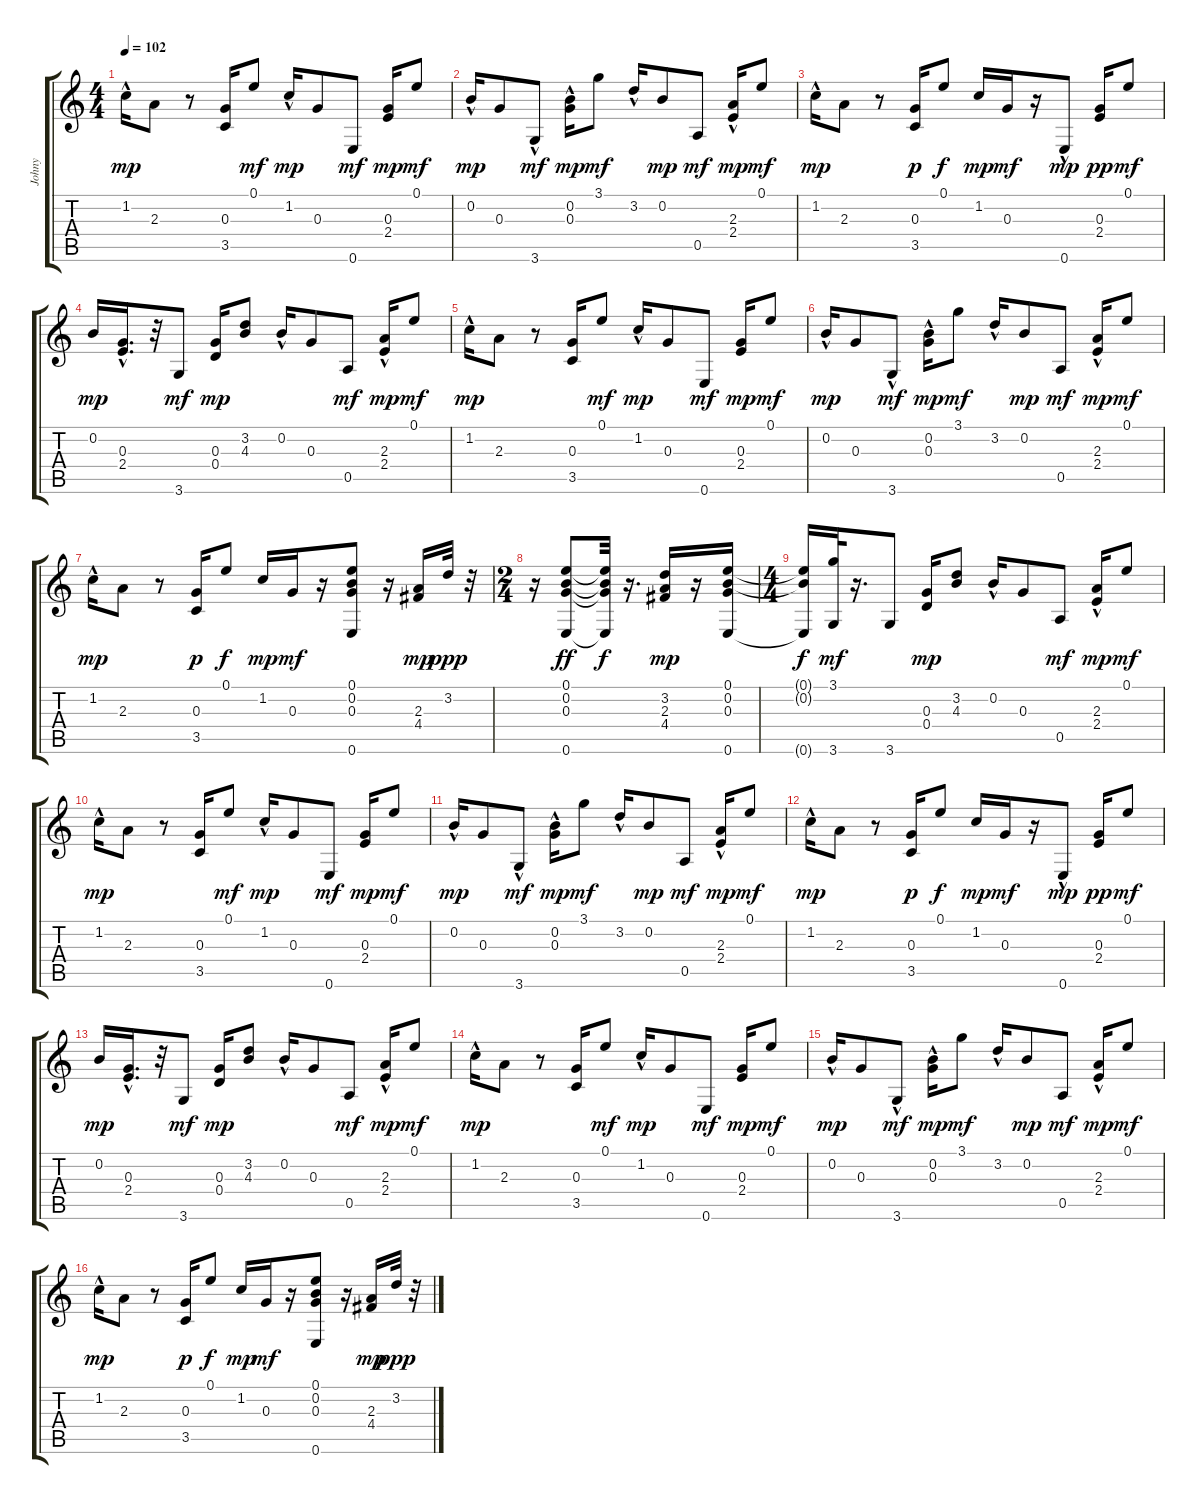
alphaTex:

\track ("Johny" "Johny") {instrument electricguitarclean}
\staff {score tabs}
\tuning (E4 B3 G3 D3 A2 E2) {hide}
\ts (4 4)
\tempo 102
\clef g2
\ks c
1.2{hac}.16{dy mp} 2.3.8 r.8 (0.3 3.5).16 0.1.8{dy mf} 1.2{hac}.16{dy mp} 0.3.8 0.6.8{dy mf} (0.3 2.4).16{dy mp} 0.1.8{dy mf} |
0.2{hac}.16{dy mp} 0.3.8 3.6{hac}.8{dy mf} (0.2{hac} 0.3).16{dy mp} 3.1.8{dy mf} 3.2{hac}.16 0.2.8{dy mp} 0.5.8{dy mf} (2.3 2.4{hac}).16{dy mp} 0.1.8{dy mf} |
1.2{hac}.16{dy mp} 2.3.8 r.8 (0.3 3.5).16{dy p} 0.1.8{dy f} 1.2.16{dy mp} 0.3.16{dy mf} r.16 0.6{hac}.8{dy mp} (0.3 2.4).16{dy pp} 0.1.8{dy mf} |
0.2.16{dy mp} (0.3{hac} 2.4{hac}).16{d} r.32 3.6.8{dy mf} (0.3 0.4).16{dy mp} (3.2 4.3).8 0.2{hac}.16 0.3.8 0.5.8{dy mf} (2.3 2.4{hac}).16{dy mp} 0.1.8{dy mf} |
1.2{hac}.16{dy mp} 2.3.8 r.8 (0.3 3.5).16 0.1.8{dy mf} 1.2{hac}.16{dy mp} 0.3.8 0.6.8{dy mf} (0.3 2.4).16{dy mp} 0.1.8{dy mf} |
0.2{hac}.16{dy mp} 0.3.8 3.6{hac}.8{dy mf} (0.2{hac} 0.3).16{dy mp} 3.1.8{dy mf} 3.2{hac}.16 0.2.8{dy mp} 0.5.8{dy mf} (2.3 2.4{hac}).16{dy mp} 0.1.8{dy mf} |
1.2{hac}.16{dy mp} 2.3.8 r.8 (0.3 3.5).16{dy p} 0.1.8{dy f} 1.2.16{dy mp} 0.3.16{dy mf} r.16 (0.1 0.2 0.3 0.6).8 r.16 (2.3 4.4).16{dy mp} 3.2.32{dy ppp} r.32 |
\ts (2 4)
r.16 (0.1 0.2 0.3 0.6).8{dy ff} (0.1{t} 0.2{t} 0.3{t} 0.6{t}).32{dy f} r.16{d} (3.2 2.3 4.4).16{dy mp} r.16 (0.1 0.2 0.3 0.6).16 |
\ts (4 4)
(0.1{t} 0.2{t} 0.6{t}).16{dy f} (3.1 3.6).32{dy mf} r.16{d} 3.6.8 (0.3 0.4).16{dy mp} (3.2 4.3).8 0.2{hac}.16 0.3.8 0.5.8{dy mf} (2.3 2.4{hac}).16{dy mp} 0.1.8{dy mf} |
1.2{hac}.16{dy mp} 2.3.8 r.8 (0.3 3.5).16 0.1.8{dy mf} 1.2{hac}.16{dy mp} 0.3.8 0.6.8{dy mf} (0.3 2.4).16{dy mp} 0.1.8{dy mf} |
0.2{hac}.16{dy mp} 0.3.8 3.6{hac}.8{dy mf} (0.2{hac} 0.3).16{dy mp} 3.1.8{dy mf} 3.2{hac}.16 0.2.8{dy mp} 0.5.8{dy mf} (2.3 2.4{hac}).16{dy mp} 0.1.8{dy mf} |
1.2{hac}.16{dy mp} 2.3.8 r.8 (0.3 3.5).16{dy p} 0.1.8{dy f} 1.2.16{dy mp} 0.3.16{dy mf} r.16 0.6{hac}.8{dy mp} (0.3 2.4).16{dy pp} 0.1.8{dy mf} |
0.2.16{dy mp} (0.3{hac} 2.4{hac}).16{d} r.32 3.6.8{dy mf} (0.3 0.4).16{dy mp} (3.2 4.3).8 0.2{hac}.16 0.3.8 0.5.8{dy mf} (2.3 2.4{hac}).16{dy mp} 0.1.8{dy mf} |
1.2{hac}.16{dy mp} 2.3.8 r.8 (0.3 3.5).16 0.1.8{dy mf} 1.2{hac}.16{dy mp} 0.3.8 0.6.8{dy mf} (0.3 2.4).16{dy mp} 0.1.8{dy mf} |
0.2{hac}.16{dy mp} 0.3.8 3.6{hac}.8{dy mf} (0.2{hac} 0.3).16{dy mp} 3.1.8{dy mf} 3.2{hac}.16 0.2.8{dy mp} 0.5.8{dy mf} (2.3 2.4{hac}).16{dy mp} 0.1.8{dy mf} |
1.2{hac}.16{dy mp} 2.3.8 r.8 (0.3 3.5).16{dy p} 0.1.8{dy f} 1.2.16{dy mp} 0.3.16{dy mf} r.16 (0.1 0.2 0.3 0.6).8 r.16 (2.3 4.4).16{dy mp} 3.2.32{dy ppp} r.32
